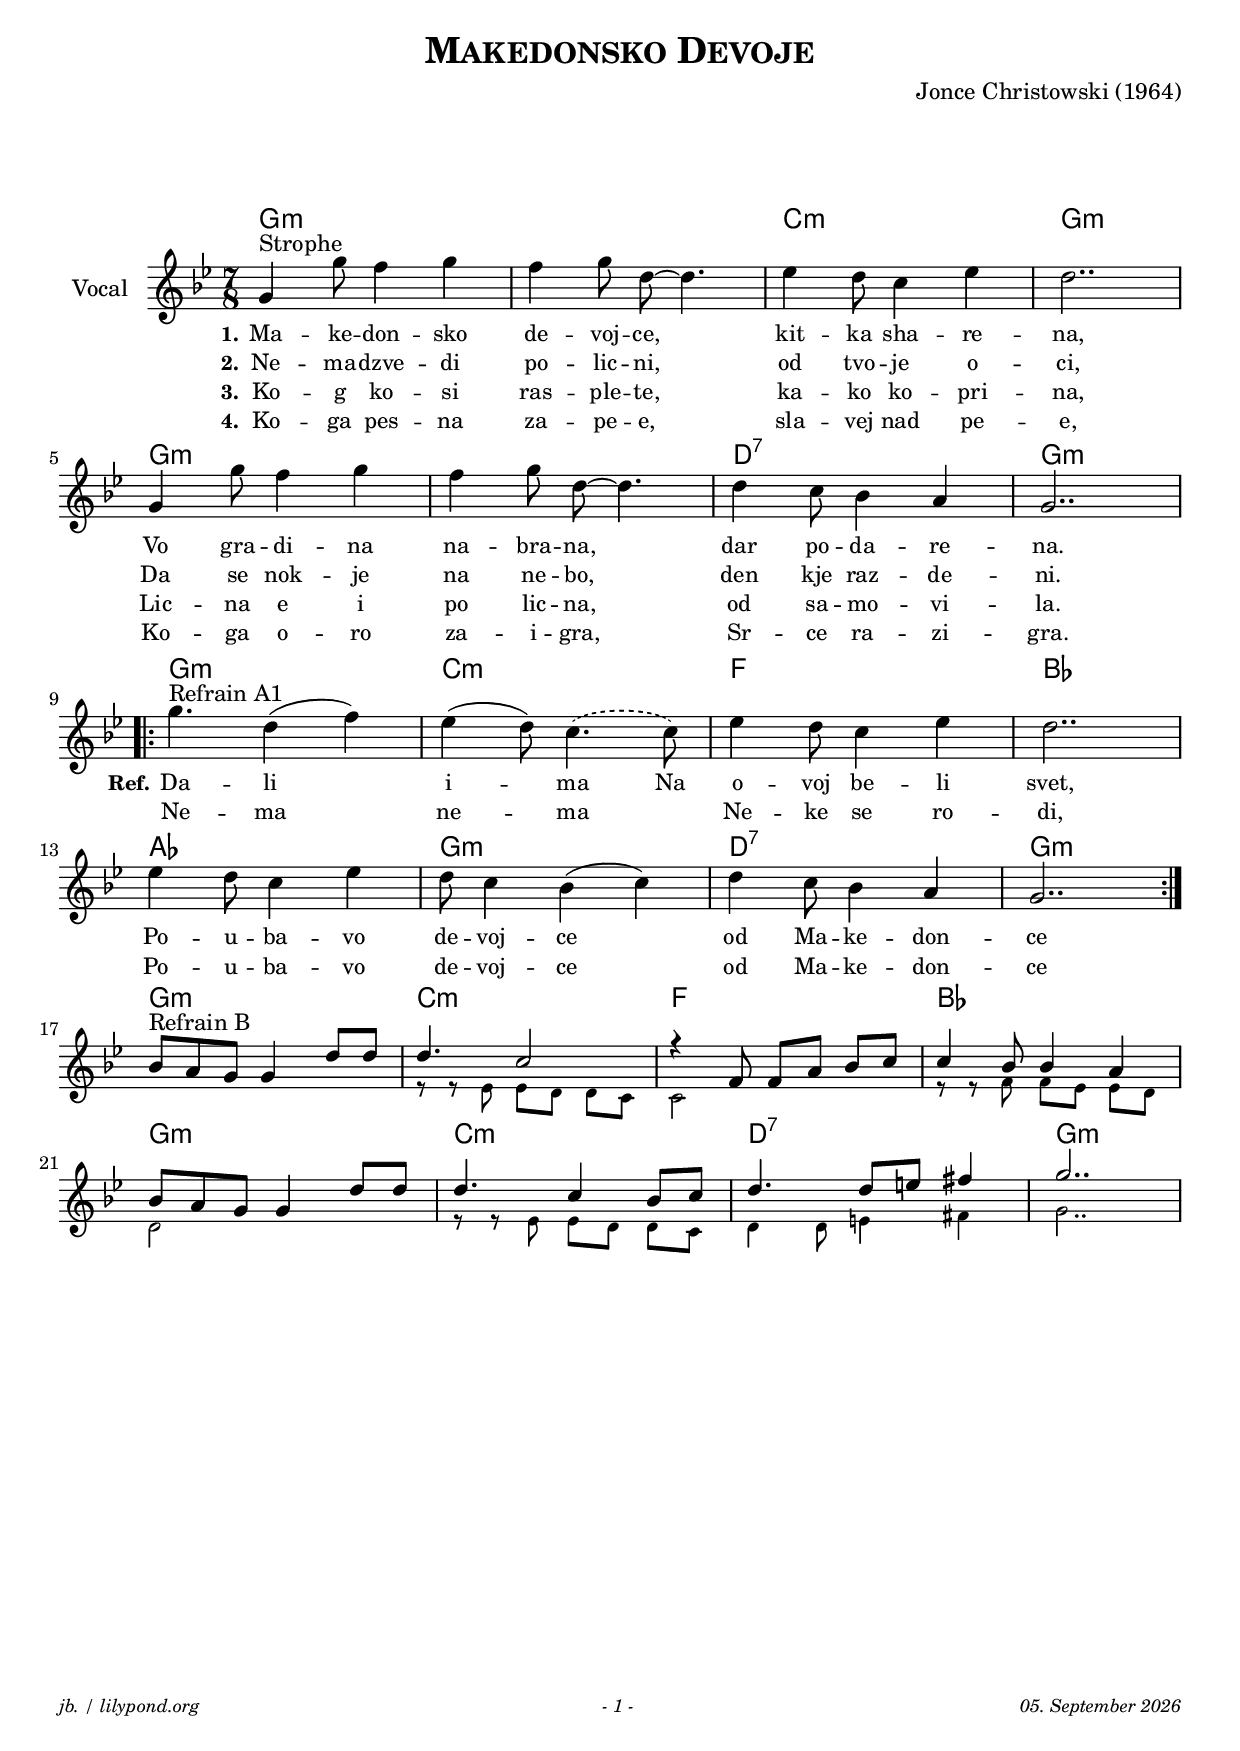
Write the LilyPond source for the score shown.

% tepmlate for a three parts Staff with lyrices and a repeat in it
\version "2.20.0"

\version "2.20.0"

version_date = "07.2023"
piecename_footerline = "Makedonsko"

\header {
  title = \markup \caps  {"Makedonsko Devoje"}
  composer = "Jonce Christowski (1964)"
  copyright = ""
  arranger = " "
  }


\include "../_common/footers.ily"
\footer_common_with_pagenum 


\markup \vspace #2 % space between header and score

% -- music and text ------------------------------------------------
\version "2.20.0"

global = {
  \key g \minor
  \time 7/8
  \set Timing.baseMoment = #(ly:make-moment 1/8)
  \set Timing.beatStructure = 3,2,2

}


voice_intro = \fixed c' { 
  g8^"Intro" 
     a bes bes a a g | bes c' d' d' c' c' bes | c' d' es' es' d' c' es' | d'2. r8 
  g8 a bes bes a a g | bes c' d' d' c' c' bes | a bes c' c' bes a bes | g2. r8 \break
}

voice_chords = \chordmode {
  g2..:m s2.. c2..:m  g2..:m
  g2..:m s2.. d2..:7  g2..:m
  \repeat volta 2 {g2..:m c2..:m f2..  bes2..
  as2.. g2..:m d2..:7  g2..:m}
  
}
voice_vocal = \fixed c' { 
  g4^"Strophe" g'8 f'4 g' f' g'8 d'8~4. es'4 d'8 c'4 es'4 d'2.. \break
  g4 g'8 f'4 g' f' g'8 d'8~4. d'4 c'8 bes4 a4 g2.. \break
}

voice_ref_a_one = \fixed c' { 
  \repeat volta 2 { g'4.^"Refrain A1" d'4 (f'4) es'4 (d'8) \once  \slurDashed c'4. (c'8) 
  es'4 d'8 c'4 es'4 d'2.. \break
  es'4 d'8 c'4 es'4 d'8 c'4 bes4 (c'4) 
  d'4 c'8 bes4 a g2..}
}

voice_ref_a_two =  \fixed c' {
  \repeat volta 2 { 
  g4.^"Refrain A2" a4 bes | c'8 bes d' d' c' c' bes | 
  \once  \slurDashed f4 8 g4 a bes8 a c' c' bes bes a \break
  c'4 8 d'4 es'4 
  d'4 bes8 g4 4 a8 bes a fis4 a | g2..}
}

voice_ref_b = \fixed c' { 
  bes8^"Refrain B" a8 g8 g4 d'8 d'8 d'4. c'2 
  r4 f8 f  a bes c' c'4 bes8 bes 4 a4  \break
  bes8 a8 g8 g4 d'8 d'8 d'4. c'4  bes8 c'
  d'4. d'8 e'8 fis'4 g'2..
}

voice_ref_b_second = \fixed c { 
  s2.. r8 r8 es'8 8 d' d' c' c'2 s4. r8 r8 f' f' es' es' d' 
  d'2 s4. r8 r8 es'8 8 d' d' c' d'4 8 e'4 fis'4 g'2.. 
  
}
voice_chords_ref_b = \chordmode {
  g2..:m c2..:m f2..  bes2..
  g2..:m c2..:m d2..:7  g2..:m
  
}



\version "2.20.0"

stanza_one = \lyricmode 
  {\set fontSize = #-1 
   \set stanza = "1." 
   Ma4 -- ke8 -- don4 -- sko de -- voj8 -- ce,2  
   kit4 -- ka8 sha4 -- re4 -- na,2.. 
   Vo4 gra8 -- di4 -- na4 na4 -- bra8 -- na,2
   dar4 po8 -- da4 -- re -- na.2.. 
   \set stanza = "Ref." 
   Da4. -- li2 i4. -- ma4. Na8 o4 -- voj8 be4 -- li4 svet,2.. 
   Po4 -- u8 -- ba4 -- vo4 de8 -- voj4 -- ce2 od4 Ma8 -- ke4 -- don4 -- ce2..
  }

stanza_two = \lyricmode 
  {\set fontSize = #-1 
   \set stanza = "2." 
   Ne4 -- ma8 -- dzve4 -- di po -- lic8 -- ni,2  
   od4 tvo8 -- je4  o4 -- ci,2.. 
   Da4 se8 nok4 -- je4 na4 ne8 -- bo,2
   den4 kje8 raz4 -- de -- ni.2.. 
   %\set stanza = "Ref." 
   Ne4. -- ma2 ne4. -- ma2 Ne4 -- ke8 se4 ro4 -- di,2.. 
   Po4 -- u8 -- ba4 -- vo4 de8 -- voj4 -- ce2 od4 Ma8 -- ke4 -- don4 -- ce2..
  }
  
stanza_three = \lyricmode 
  {\set fontSize = #-1 
   \set stanza = "3." 
   Ko4 -- g8   ko4 -- si ras -- ple8 -- te,2  
   ka4 -- ko8 ko4 -- pri4 -- na,2.. 
   Lic4 -- na8 e4  i4 po4 lic8 -- na,2
   od4 sa8 -- mo4 -- vi -- la.2.. 
  }
stanza_four = \lyricmode 
  {\set fontSize = #-1 
   \set stanza = "4." 
   Ko4 -- ga8 pes4 -- na za -- pe8 -- e,2  
   sla4 -- vej8 nad4  pe4 -- e,2.. 
   Ko4 -- ga8 o4 -- ro4 za4 -- i8 -- gra,2
   Sr4 -- ce8 ra4 -- zi -- gra.2.. 
  }


% %\paper { annotate-spacing = ##t }

% -- container ---------------------------------------------
\score {
  <<
  \new ChordNames {
    \voice_chords
    \voice_chords_ref_b
  }
  \new Staff \with {
      midiInstrument = "acoustic guitar (nylon)"
      instrumentName = "Vocal" }
    {
           \new Voice = "lead" { 
     \oneVoice {\global 
                \voice_vocal 
                \voice_ref_a_one \break
     }  % stanza with one single voice
     
         << 
              \new Voice  = "refr_b_first" {
                  \voiceOne \voice_ref_b }  % refrain, 2 voices
              \new Voice = "refr_b_second" {
                  \voiceTwo \magnifyMusic #0.8 
                  \voice_ref_b_second}  % second voice smaller notes
            >> 
    }
    }
   
  \new Lyrics 
    \stanza_one
  \new Lyrics 
    \stanza_two
  \new Lyrics 
    \stanza_three
  \new Lyrics 
    \stanza_four
  
  >>
  \layout { }
  \midi { \tempo 4=140 }
}